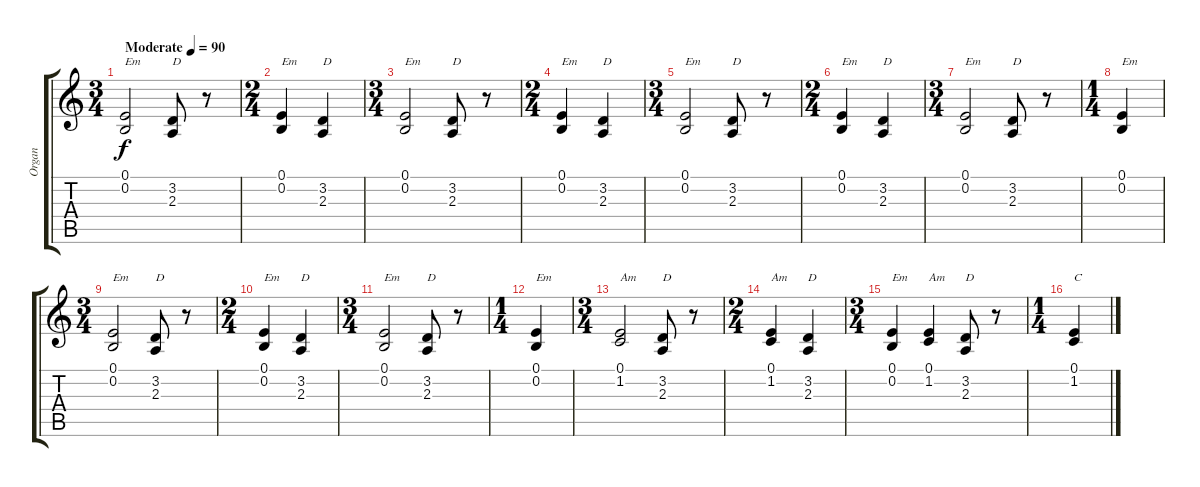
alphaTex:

\track ("Organ" "Organ") {instrument drawbarorgan}
\staff {score tabs}
\tuning (E4 B3 G3 D3 A2 E2) {hide}
\ts (3 4)
\tempo (90 "Moderate")
\clef g2
\ks c
(0.1 0.2).2{txt "Em" dy f instrument drawbarorgan} (3.2 2.3).8{txt "D"} r.8 |
\ts (2 4)
(0.1 0.2).4{txt "Em"} (3.2 2.3).4{txt "D"} |
\ts (3 4)
(0.1 0.2).2{txt "Em"} (3.2 2.3).8{txt "D"} r.8 |
\ts (2 4)
(0.1 0.2).4{txt "Em"} (3.2 2.3).4{txt "D"} |
\ts (3 4)
(0.1 0.2).2{txt "Em"} (3.2 2.3).8{txt "D"} r.8 |
\ts (2 4)
(0.1 0.2).4{txt "Em"} (3.2 2.3).4{txt "D"} |
\ts (3 4)
(0.1 0.2).2{txt "Em"} (3.2 2.3).8{txt "D"} r.8 |
\ts (1 4)
(0.1 0.2).4{txt "Em"} |
\ts (3 4)
(0.1 0.2).2{txt "Em"} (3.2 2.3).8{txt "D"} r.8 |
\ts (2 4)
(0.1 0.2).4{txt "Em"} (3.2 2.3).4{txt "D"} |
\ts (3 4)
(0.1 0.2).2{txt "Em"} (3.2 2.3).8{txt "D"} r.8 |
\ts (1 4)
(0.1 0.2).4{txt "Em"} |
\ts (3 4)
(0.1 1.2).2{txt "Am"} (3.2 2.3).8{txt "D"} r.8 |
\ts (2 4)
(0.1 1.2).4{txt "Am"} (3.2 2.3).4{txt "D"} |
\ts (3 4)
(0.1 0.2).4{txt "Em"} (0.1 1.2).4{txt "Am"} (3.2 2.3).8{txt "D"} r.8 |
\ts (1 4)
(0.1 1.2).4{txt "C"}
